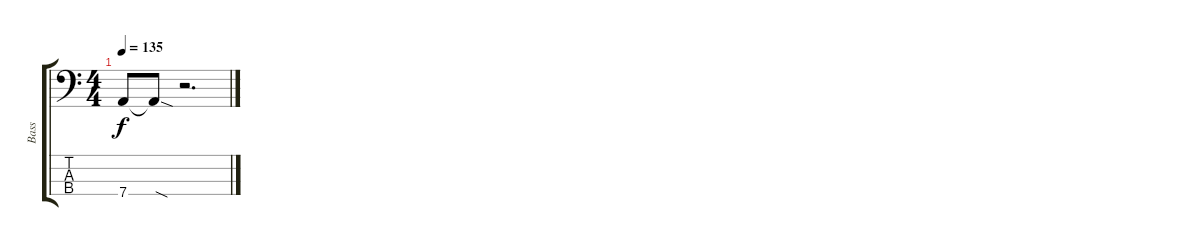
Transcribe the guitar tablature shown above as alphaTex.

\track ("Bass" "Bass") {instrument electricbassfinger}
\staff {score tabs}
\tuning (G2 D2 A1 D1) {hide}
\ts (4 4)
\tempo 135
\clef f4
\ks c
7.4{t}.8{dy f} 7.4{sod t}.8 r.2{d}
